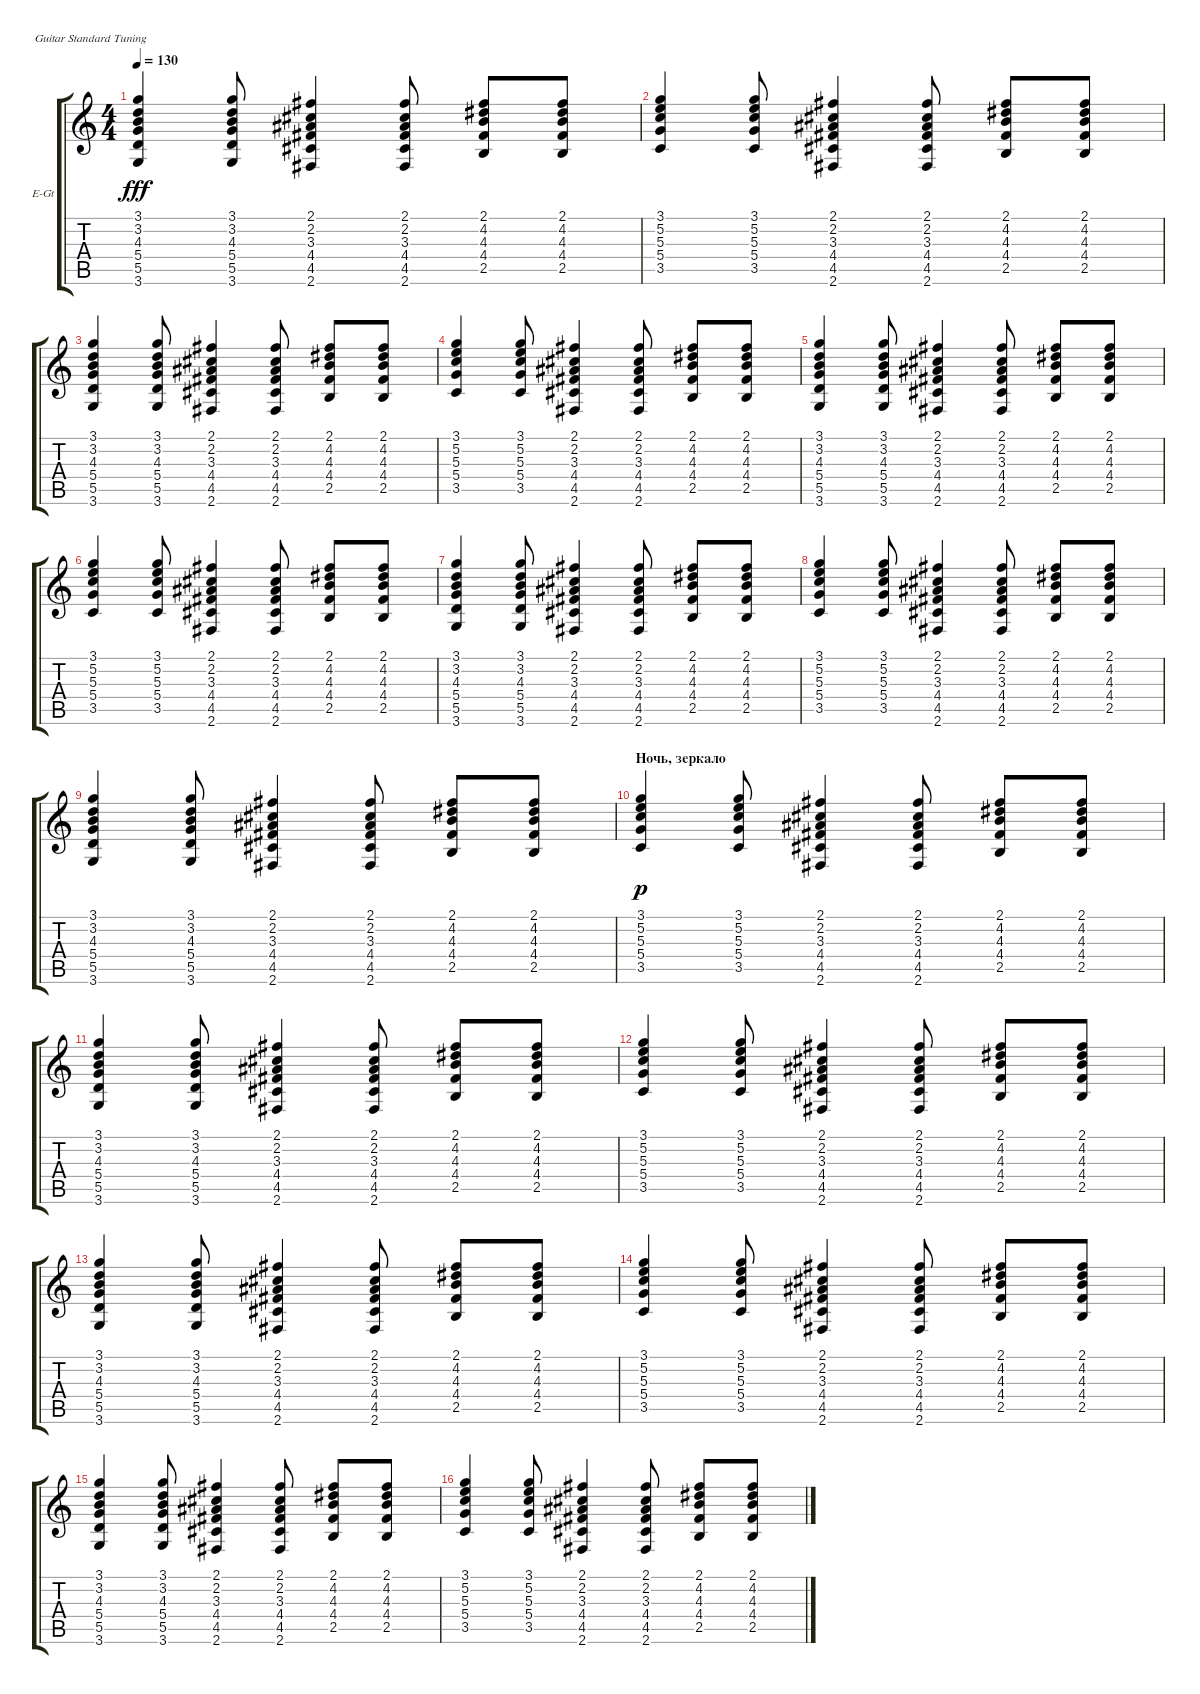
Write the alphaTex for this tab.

\defaultSystemsLayout 4
\bracketExtendMode groupsimilarinstruments
\firstSystemTrackNameOrientation horizontal
\otherSystemsTrackNameOrientation horizontal
\track ("Electric Guitar" "E-Gt") {instrument distortionguitar}
\staff {score tabs}
\tuning (E4 B3 G3 D3 A2 E2)
\ts (4 4)
\tempo 130
\clef g2
\ks c
(3.1 3.2 4.3 5.4 5.5 3.6).4{dy fff} (3.1 3.2 4.3 5.4 5.5 3.6).8 (2.1 2.2 2.6 4.5 4.4 3.3).4 (2.1 2.2 2.6 4.5 4.4 3.3).8 (2.1 4.2 4.3 4.4 2.5).8 (2.1 4.2 4.3 4.4 2.5).8 |
(3.1 5.2 5.3 5.4 3.5).4 (3.1 5.2 5.3 5.4 3.5).8 (2.1 2.2 2.6 4.5 4.4 3.3).4 (2.1 2.2 2.6 4.5 4.4 3.3).8 (2.1 4.2 4.3 4.4 2.5).8 (2.1 4.2 4.3 4.4 2.5).8 |
(3.1 3.2 4.3 5.4 5.5 3.6).4 (3.1 3.2 4.3 5.4 5.5 3.6).8 (2.1 2.2 2.6 4.5 4.4 3.3).4 (2.1 2.2 2.6 4.5 4.4 3.3).8 (2.1 4.2 4.3 4.4 2.5).8 (2.1 4.2 4.3 4.4 2.5).8 |
(3.1 5.2 5.3 5.4 3.5).4 (3.1 5.2 5.3 5.4 3.5).8 (2.1 2.2 2.6 4.5 4.4 3.3).4 (2.1 2.2 2.6 4.5 4.4 3.3).8 (2.1 4.2 4.3 4.4 2.5).8 (2.1 4.2 4.3 4.4 2.5).8 |
(3.1 3.2 4.3 5.4 5.5 3.6).4 (3.1 3.2 4.3 5.4 5.5 3.6).8 (2.1 2.2 2.6 4.5 4.4 3.3).4 (2.1 2.2 2.6 4.5 4.4 3.3).8 (2.1 4.2 4.3 4.4 2.5).8 (2.1 4.2 4.3 4.4 2.5).8 |
(3.1 5.2 5.3 5.4 3.5).4 (3.1 5.2 5.3 5.4 3.5).8 (2.1 2.2 2.6 4.5 4.4 3.3).4 (2.1 2.2 2.6 4.5 4.4 3.3).8 (2.1 4.2 4.3 4.4 2.5).8 (2.1 4.2 4.3 4.4 2.5).8 |
(3.1 3.2 4.3 5.4 5.5 3.6).4 (3.1 3.2 4.3 5.4 5.5 3.6).8 (2.1 2.2 2.6 4.5 4.4 3.3).4 (2.1 2.2 2.6 4.5 4.4 3.3).8 (2.1 4.2 4.3 4.4 2.5).8 (2.1 4.2 4.3 4.4 2.5).8 |
(3.1 5.2 5.3 5.4 3.5).4 (3.1 5.2 5.3 5.4 3.5).8 (2.1 2.2 2.6 4.5 4.4 3.3).4 (2.1 2.2 2.6 4.5 4.4 3.3).8 (2.1 4.2 4.3 4.4 2.5).8 (2.1 4.2 4.3 4.4 2.5).8 |
(3.1 3.2 4.3 5.4 5.5 3.6).4 (3.1 3.2 4.3 5.4 5.5 3.6).8 (2.1 2.2 2.6 4.5 4.4 3.3).4 (2.1 2.2 2.6 4.5 4.4 3.3).8 (2.1 4.2 4.3 4.4 2.5).8 (2.1 4.2 4.3 4.4 2.5).8 |
\section ("" "Ночь, зеркало")
(3.1 5.2 5.3 5.4 3.5).4{dy p} (3.1 5.2 5.3 5.4 3.5).8 (2.1 2.2 2.6 4.5 4.4 3.3).4 (2.1 2.2 2.6 4.5 4.4 3.3).8 (2.1 4.2 4.3 4.4 2.5).8 (2.1 4.2 4.3 4.4 2.5).8 |
(3.1 3.2 4.3 5.4 5.5 3.6).4 (3.1 3.2 4.3 5.4 5.5 3.6).8 (2.1 2.2 2.6 4.5 4.4 3.3).4 (2.1 2.2 2.6 4.5 4.4 3.3).8 (2.1 4.2 4.3 4.4 2.5).8 (2.1 4.2 4.3 4.4 2.5).8 |
(3.1 5.2 5.3 5.4 3.5).4 (3.1 5.2 5.3 5.4 3.5).8 (2.1 2.2 2.6 4.5 4.4 3.3).4 (2.1 2.2 2.6 4.5 4.4 3.3).8 (2.1 4.2 4.3 4.4 2.5).8 (2.1 4.2 4.3 4.4 2.5).8 |
(3.1 3.2 4.3 5.4 5.5 3.6).4 (3.1 3.2 4.3 5.4 5.5 3.6).8 (2.1 2.2 2.6 4.5 4.4 3.3).4 (2.1 2.2 2.6 4.5 4.4 3.3).8 (2.1 4.2 4.3 4.4 2.5).8 (2.1 4.2 4.3 4.4 2.5).8 |
(3.1 5.2 5.3 5.4 3.5).4 (3.1 5.2 5.3 5.4 3.5).8 (2.1 2.2 2.6 4.5 4.4 3.3).4 (2.1 2.2 2.6 4.5 4.4 3.3).8 (2.1 4.2 4.3 4.4 2.5).8 (2.1 4.2 4.3 4.4 2.5).8 |
(3.1 3.2 4.3 5.4 5.5 3.6).4 (3.1 3.2 4.3 5.4 5.5 3.6).8 (2.1 2.2 2.6 4.5 4.4 3.3).4 (2.1 2.2 2.6 4.5 4.4 3.3).8 (2.1 4.2 4.3 4.4 2.5).8 (2.1 4.2 4.3 4.4 2.5).8 |
(3.1 5.2 5.3 5.4 3.5).4 (3.1 5.2 5.3 5.4 3.5).8 (2.1 2.2 2.6 4.5 4.4 3.3).4 (2.1 2.2 2.6 4.5 4.4 3.3).8 (2.1 4.2 4.3 4.4 2.5).8 (2.1 4.2 4.3 4.4 2.5).8
